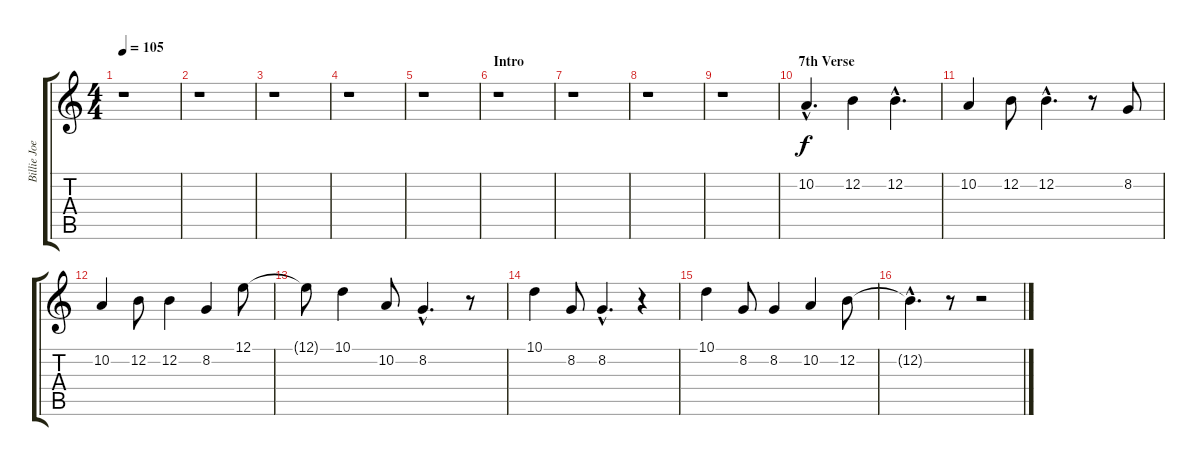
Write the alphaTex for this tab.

\track ("Billie Joe (Vocals)" "Billie Joe") {instrument lead2sawtooth}
\staff {score tabs}
\tuning (E4 B3 G3 D3 A2 E2) {hide}
\ts (4 4)
\tempo 105
\clef g2
\ks c
r.1{dy f} |
r.1 |
r.1 |
r.1 |
r.1 |
\section ("" "Intro")
r.1 |
r.1 |
r.1 |
r.1 |
\section ("" "7th Verse")
10.2{hac}.4{d} 12.2.4 12.2{hac}.4{d} |
10.2.4 12.2.8 12.2{hac}.4{d} r.8 8.2.8 |
10.2.4 12.2.8 12.2.4 8.2.4 12.1.8 |
12.1{t}.8 10.1.4 10.2.8 8.2{hac}.4{d} r.8 |
10.1.4 8.2.8 8.2{hac}.4{d} r.4 |
10.1.4 8.2.8 8.2.4 10.2.4 12.2.8 |
12.2{hac t}.4{d} r.8 r.2
